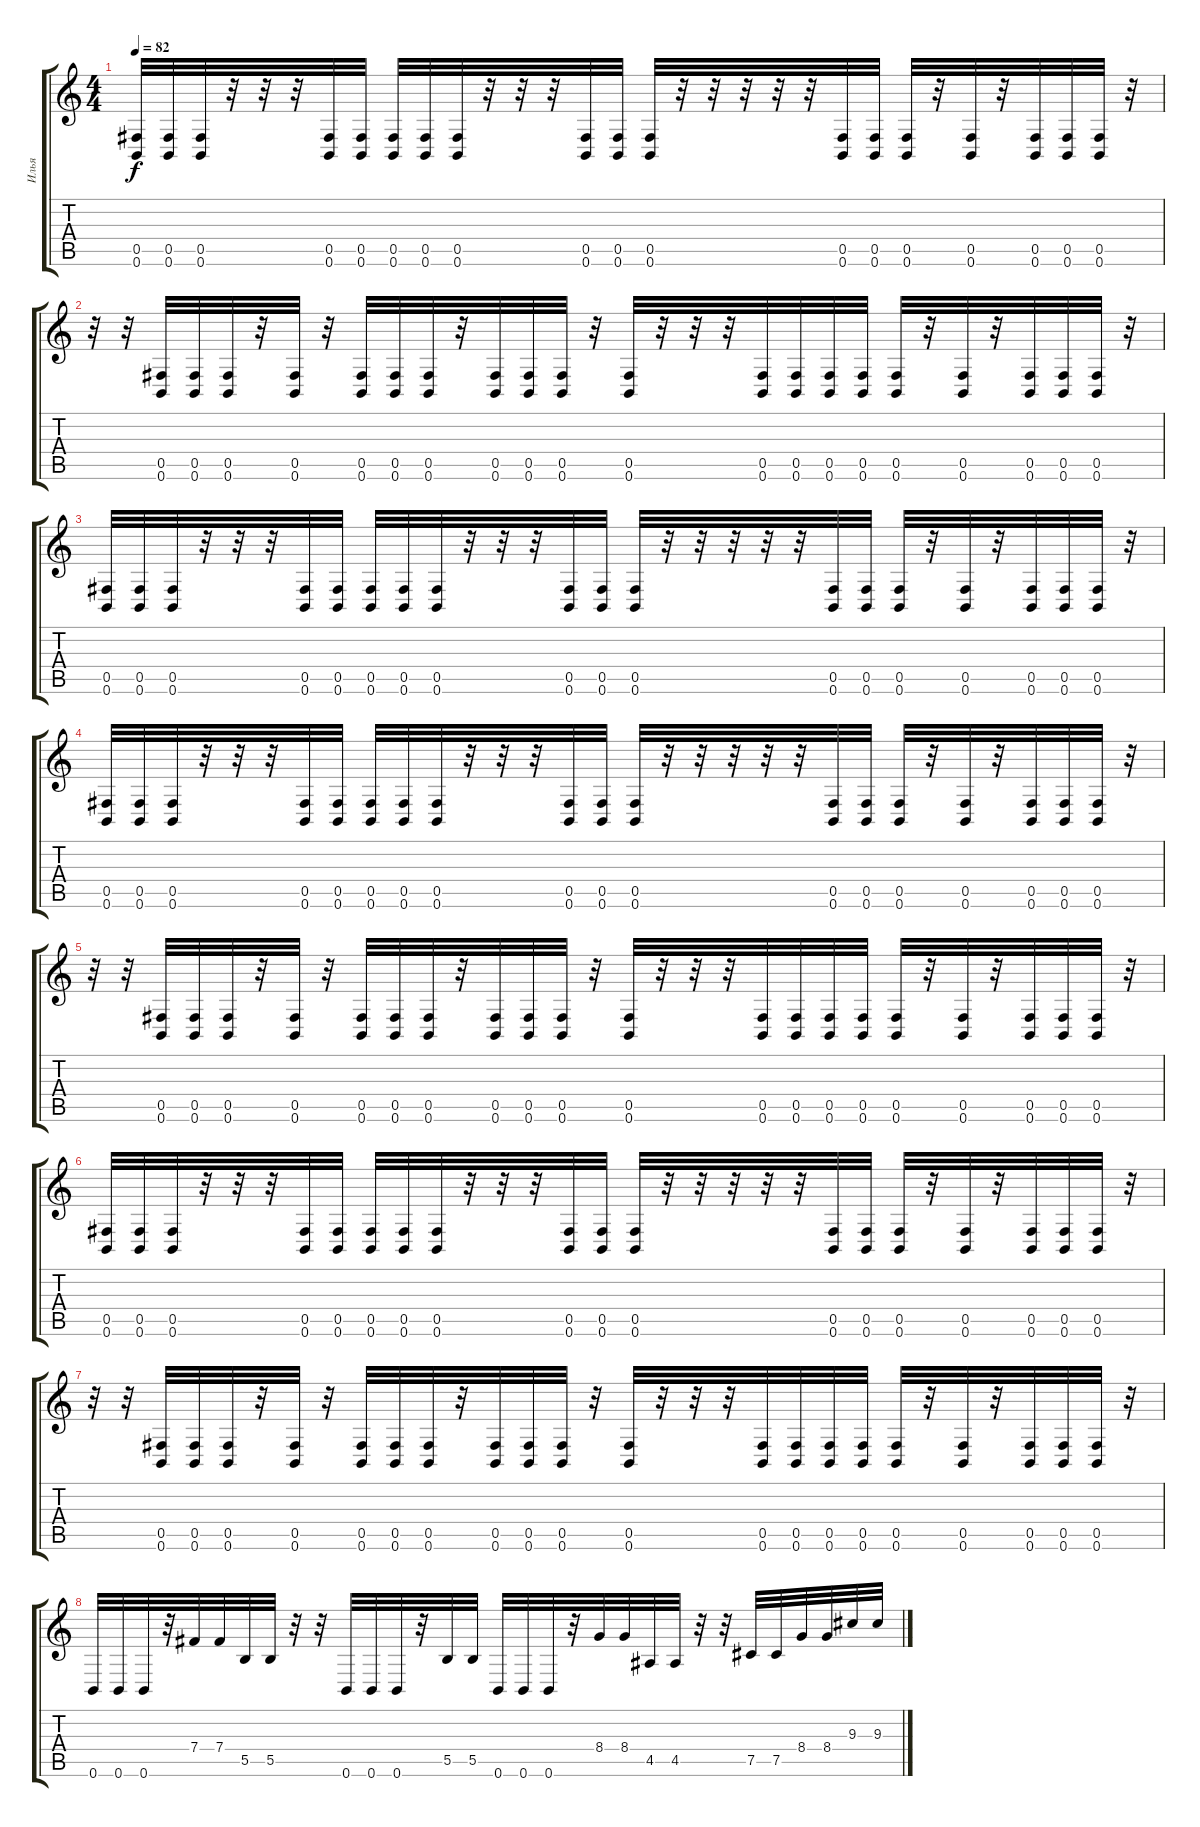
\track ("Илья" "Илья") {instrument distortionguitar}
\staff {score tabs}
\tuning (Db4 Ab3 E3 B2 Gb2 B1) {hide}
\ts (4 4)
\tempo 82
\clef g2
\ks c
(0.5 0.6).32{dy f} (0.5 0.6).32 (0.5 0.6).32 r.32 r.32 r.32 (0.5 0.6).32 (0.5 0.6).32 (0.5 0.6).32 (0.5 0.6).32 (0.5 0.6).32 r.32 r.32 r.32 (0.5 0.6).32 (0.5 0.6).32 (0.5 0.6).32 r.32 r.32 r.32 r.32 r.32 (0.5 0.6).32 (0.5 0.6).32 (0.5 0.6).32 r.32 (0.5 0.6).32 r.32 (0.5 0.6).32 (0.5 0.6).32 (0.5 0.6).32 r.32 |
r.32 r.32 (0.5 0.6).32 (0.5 0.6).32 (0.5 0.6).32 r.32 (0.5 0.6).32 r.32 (0.5 0.6).32 (0.5 0.6).32 (0.5 0.6).32 r.32 (0.5 0.6).32 (0.5 0.6).32 (0.5 0.6).32 r.32 (0.5 0.6).32 r.32 r.32 r.32 (0.5 0.6).32 (0.5 0.6).32 (0.5 0.6).32 (0.5 0.6).32 (0.5 0.6).32 r.32 (0.5 0.6).32 r.32 (0.5 0.6).32 (0.5 0.6).32 (0.5 0.6).32 r.32 |
(0.5 0.6).32 (0.5 0.6).32 (0.5 0.6).32 r.32 r.32 r.32 (0.5 0.6).32 (0.5 0.6).32 (0.5 0.6).32 (0.5 0.6).32 (0.5 0.6).32 r.32 r.32 r.32 (0.5 0.6).32 (0.5 0.6).32 (0.5 0.6).32 r.32 r.32 r.32 r.32 r.32 (0.5 0.6).32 (0.5 0.6).32 (0.5 0.6).32 r.32 (0.5 0.6).32 r.32 (0.5 0.6).32 (0.5 0.6).32 (0.5 0.6).32 r.32 |
(0.5 0.6).32 (0.5 0.6).32 (0.5 0.6).32 r.32 r.32 r.32 (0.5 0.6).32 (0.5 0.6).32 (0.5 0.6).32 (0.5 0.6).32 (0.5 0.6).32 r.32 r.32 r.32 (0.5 0.6).32 (0.5 0.6).32 (0.5 0.6).32 r.32 r.32 r.32 r.32 r.32 (0.5 0.6).32 (0.5 0.6).32 (0.5 0.6).32 r.32 (0.5 0.6).32 r.32 (0.5 0.6).32 (0.5 0.6).32 (0.5 0.6).32 r.32 |
r.32 r.32 (0.5 0.6).32 (0.5 0.6).32 (0.5 0.6).32 r.32 (0.5 0.6).32 r.32 (0.5 0.6).32 (0.5 0.6).32 (0.5 0.6).32 r.32 (0.5 0.6).32 (0.5 0.6).32 (0.5 0.6).32 r.32 (0.5 0.6).32 r.32 r.32 r.32 (0.5 0.6).32 (0.5 0.6).32 (0.5 0.6).32 (0.5 0.6).32 (0.5 0.6).32 r.32 (0.5 0.6).32 r.32 (0.5 0.6).32 (0.5 0.6).32 (0.5 0.6).32 r.32 |
(0.5 0.6).32 (0.5 0.6).32 (0.5 0.6).32 r.32 r.32 r.32 (0.5 0.6).32 (0.5 0.6).32 (0.5 0.6).32 (0.5 0.6).32 (0.5 0.6).32 r.32 r.32 r.32 (0.5 0.6).32 (0.5 0.6).32 (0.5 0.6).32 r.32 r.32 r.32 r.32 r.32 (0.5 0.6).32 (0.5 0.6).32 (0.5 0.6).32 r.32 (0.5 0.6).32 r.32 (0.5 0.6).32 (0.5 0.6).32 (0.5 0.6).32 r.32 |
r.32 r.32 (0.5 0.6).32 (0.5 0.6).32 (0.5 0.6).32 r.32 (0.5 0.6).32 r.32 (0.5 0.6).32 (0.5 0.6).32 (0.5 0.6).32 r.32 (0.5 0.6).32 (0.5 0.6).32 (0.5 0.6).32 r.32 (0.5 0.6).32 r.32 r.32 r.32 (0.5 0.6).32 (0.5 0.6).32 (0.5 0.6).32 (0.5 0.6).32 (0.5 0.6).32 r.32 (0.5 0.6).32 r.32 (0.5 0.6).32 (0.5 0.6).32 (0.5 0.6).32 r.32 |
0.6.32 0.6.32 0.6.32 r.32 7.4.32 7.4.32 5.5.32 5.5.32 r.32 r.32 0.6.32 0.6.32 0.6.32 r.32 5.5.32 5.5.32 0.6.32 0.6.32 0.6.32 r.32 8.4.32 8.4.32 4.5.32 4.5.32 r.32 r.32 7.5.32 7.5.32 8.4.32 8.4.32 9.3.32 9.3.32
